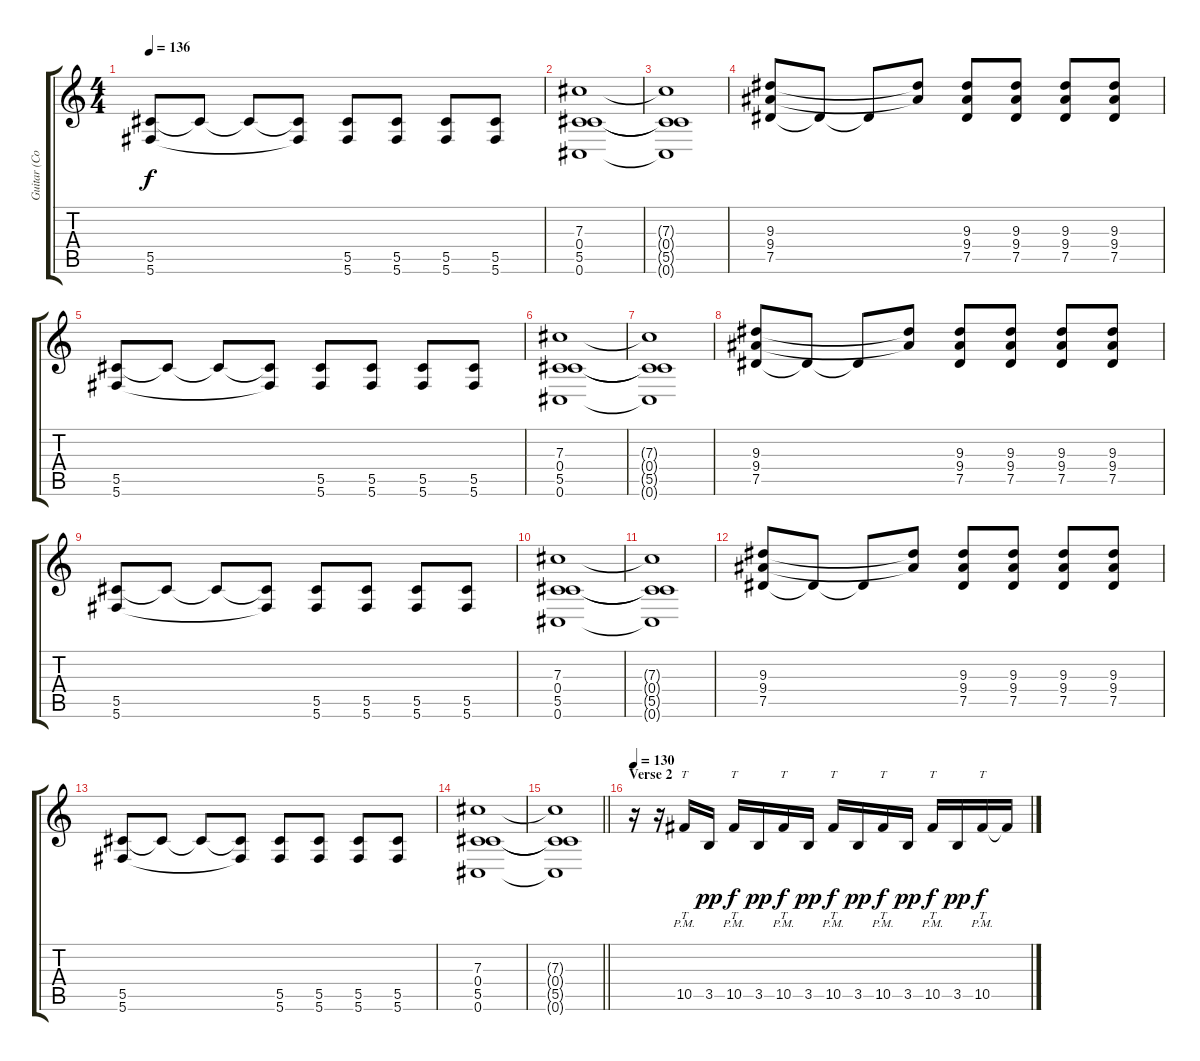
\track ("Guitar (Corry)" "Guitar (Co") {instrument distortionguitar}
\staff {score tabs}
\tuning (Eb4 Bb3 Gb3 Db3 Ab2 Db2) {hide}
\ts (4 4)
\tempo 136
\clef g2
\ks c
(5.5 5.6).8{dy f} 5.5{t}.8 5.5{t}.8 (5.5{t} 5.6{t}).8 (5.5 5.6).8 (5.5 5.6).8 (5.5 5.6).8 (5.5 5.6).8 |
(7.3 0.4 5.5 0.6).1 |
(7.3{t} 0.4{t} 5.5{t} 0.6{t}).1 |
(9.3 9.4 7.5).8 7.5{t}.8 7.5{t}.8 (9.3{t} 9.4{t}).8 (9.3 9.4 7.5).8 (9.3 9.4 7.5).8 (9.3 9.4 7.5).8 (9.3 9.4 7.5).8 |
(5.5 5.6).8 5.5{t}.8 5.5{t}.8 (5.5{t} 5.6{t}).8 (5.5 5.6).8 (5.5 5.6).8 (5.5 5.6).8 (5.5 5.6).8 |
(7.3 0.4 5.5 0.6).1 |
(7.3{t} 0.4{t} 5.5{t} 0.6{t}).1 |
(9.3 9.4 7.5).8 7.5{t}.8 7.5{t}.8 (9.3{t} 9.4{t}).8 (9.3 9.4 7.5).8 (9.3 9.4 7.5).8 (9.3 9.4 7.5).8 (9.3 9.4 7.5).8 |
(5.5 5.6).8 5.5{t}.8 5.5{t}.8 (5.5{t} 5.6{t}).8 (5.5 5.6).8 (5.5 5.6).8 (5.5 5.6).8 (5.5 5.6).8 |
(7.3 0.4 5.5 0.6).1 |
(7.3{t} 0.4{t} 5.5{t} 0.6{t}).1 |
(9.3 9.4 7.5).8 7.5{t}.8 7.5{t}.8 (9.3{t} 9.4{t}).8 (9.3 9.4 7.5).8 (9.3 9.4 7.5).8 (9.3 9.4 7.5).8 (9.3 9.4 7.5).8 |
(5.5 5.6).8 5.5{t}.8 5.5{t}.8 (5.5{t} 5.6{t}).8 (5.5 5.6).8 (5.5 5.6).8 (5.5 5.6).8 (5.5 5.6).8 |
(7.3 0.4 5.5 0.6).1 |
\barLineRight lightlight
(7.3{t} 0.4{t} 5.5{t} 0.6{t}).1 |
\section ("" "Verse 2")
\tempo 130
r.16{instrument overdrivenguitar} r.16 10.5{pm}.16{tt} 3.5.16{dy pp} 10.5{pm}.16{tt dy f} 3.5.16{dy pp} 10.5{pm}.16{tt dy f} 3.5.16{dy pp} 10.5{pm}.16{tt dy f} 3.5.16{dy pp} 10.5{pm}.16{tt dy f} 3.5.16{dy pp} 10.5{pm}.16{tt dy f} 3.5.16{dy pp} 10.5{pm}.16{tt dy f} 10.5{t}.16
